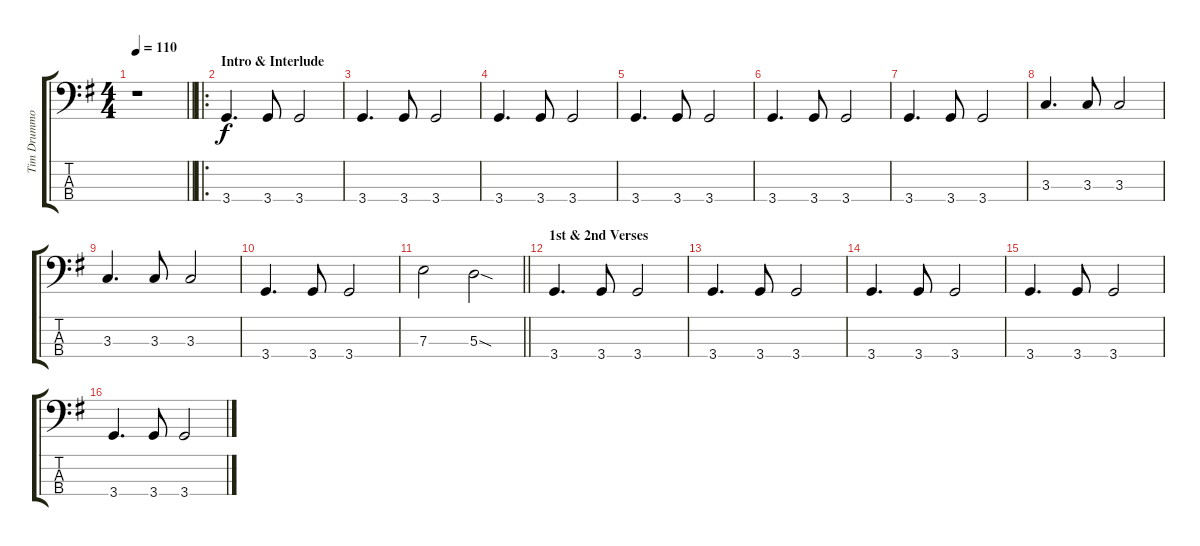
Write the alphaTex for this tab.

\track ("Tim Drummond - Bass" "Tim Drummo") {instrument electricbassfinger}
\staff {score tabs}
\tuning (G2 D2 A1 E1) {hide}
\ts (4 4)
\tempo 110
\clef f4
\barLineRight lightlight
\ks g
r.1{dy f instrument electricbassfinger} |
\ro
\section ("" "Intro & Interlude")
3.4.4{d} 3.4.8 3.4.2 |
3.4.4{d} 3.4.8 3.4.2 |
3.4.4{d} 3.4.8 3.4.2 |
3.4.4{d} 3.4.8 3.4.2 |
3.4.4{d} 3.4.8 3.4.2 |
3.4.4{d} 3.4.8 3.4.2 |
3.3.4{d} 3.3.8 3.3.2 |
3.3.4{d} 3.3.8 3.3.2 |
3.4.4{d} 3.4.8 3.4.2 |
\barLineRight lightlight
7.3.2 5.3{sod}.2 |
\section ("" "1st & 2nd Verses")
3.4.4{d} 3.4.8 3.4.2 |
3.4.4{d} 3.4.8 3.4.2 |
3.4.4{d} 3.4.8 3.4.2 |
3.4.4{d} 3.4.8 3.4.2 |
3.4.4{d} 3.4.8 3.4.2
